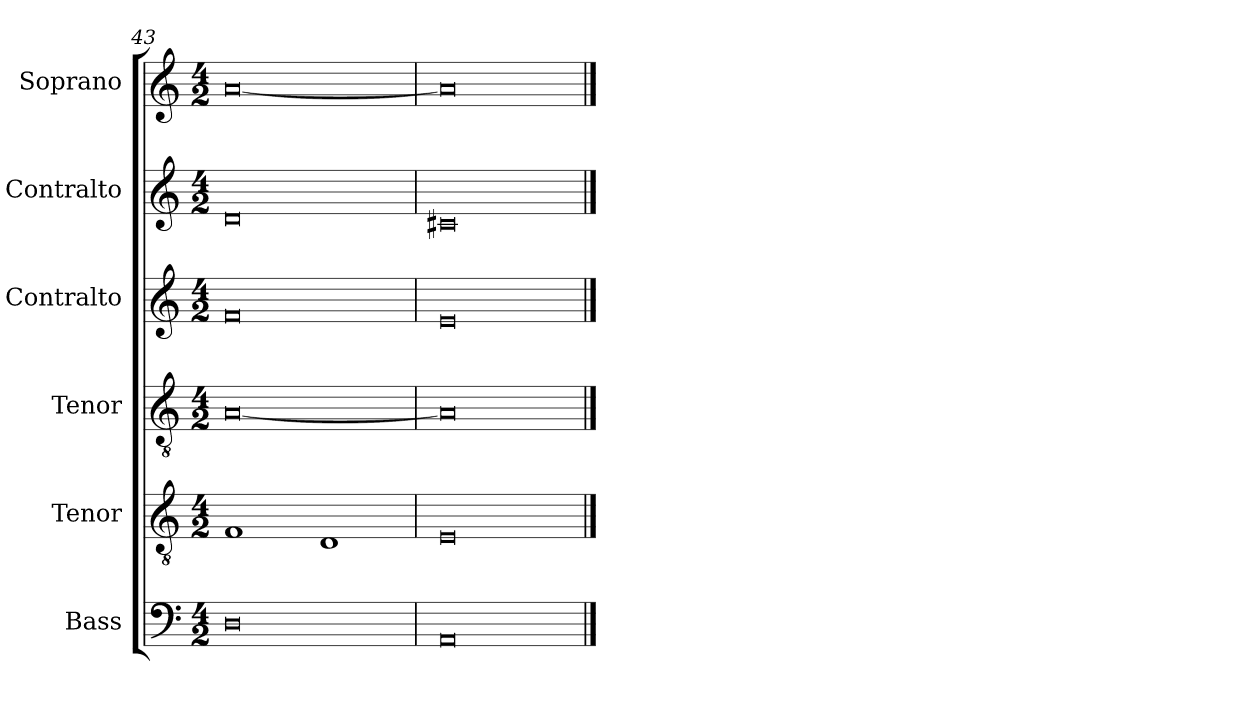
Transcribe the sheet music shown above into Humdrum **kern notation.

**kern	**kern	**kern	**kern	**kern	**kern
*part6	*part5	*part4	*part3	*part2	*part1
*staff6	*staff5	*staff4	*staff3	*staff2	*staff1
*I"Bass	*I"Tenor	*I"Tenor	*I"Contralto	*I"Contralto	*I"Soprano
*I'B	*I'T	*I'T	*I'A	*I'A	*I'S
*clefF4	*clefGv2	*clefGv2	*clefG2	*clefG2	*clefG2
*k[]	*k[]	*k[]	*k[]	*k[]	*k[]
*A:aeo	*A:aeo	*A:aeo	*A:aeo	*A:aeo	*A:aeo
*M4/2	*M4/2	*M4/2	*M4/2	*M4/2	*M4/2
=43	=43	=43	=43	=43	=43
0D	1F	[0A	0f	0d	[0a
.	1D	.	.	.	.
=44	=44	=44	=44	=44	=44
0AA	0E	0A]	0e	0c#X	0a]
==	==	==	==	==	==
*-	*-	*-	*-	*-	*-
